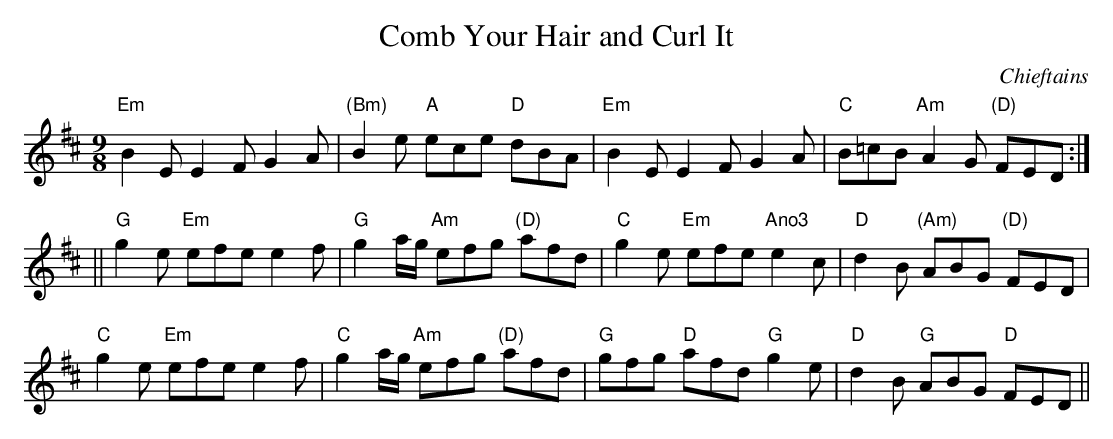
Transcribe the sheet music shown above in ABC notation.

X:1
T:Comb Your Hair and Curl It
C:Chieftains
M:9/8
K:Edor
"Em"B2E E2F G2A|"(Bm)"B2e "A"ece "D"dBA|"Em"B2E E2F G2A|"C"B=cB "Am"A2G "(D)"FED:|
||"G"g2e "Em"efe e2f|"G"g2a/2g/2 "Am"efg "(D)"afd|"C"g2e "Em"efe "Ano3"e2c|"D"d2B "(Am)"ABG "(D)"FED|
"C"g2e "Em"efe e2f|"C"g2a/2g/2 "Am"efg "(D)"afd|"G"gfg "D"afd "G"g2e|"D"d2B "G"ABG "D"FED||
